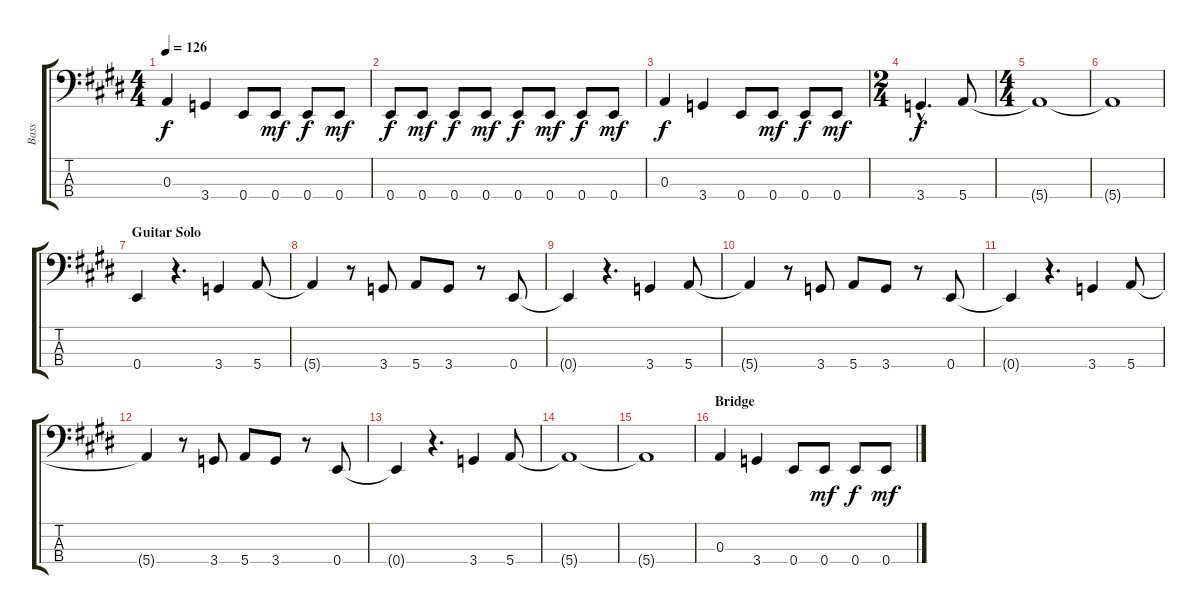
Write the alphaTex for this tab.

\track ("Bass" "Bass") {instrument electricbassfinger}
\staff {score tabs}
\tuning (G2 D2 A1 E1) {hide}
\ts (4 4)
\tempo 126
\clef f4
\ks e
0.3.4{dy f} 3.4.4 0.4.8 0.4.8{dy mf} 0.4.8{dy f} 0.4.8{dy mf} |
0.4.8{dy f} 0.4.8{dy mf} 0.4.8{dy f} 0.4.8{dy mf} 0.4.8{dy f} 0.4.8{dy mf} 0.4.8{dy f} 0.4.8{dy mf} |
0.3.4{dy f} 3.4.4 0.4.8 0.4.8{dy mf} 0.4.8{dy f} 0.4.8{dy mf} |
\ts (2 4)
3.4{hac}.4{d dy f} 5.4.8 |
\ts (4 4)
5.4{t}.1 |
5.4{t}.1 |
\section ("" "Guitar Solo")
0.4.4 r.4{d} 3.4.4 5.4.8 |
5.4{t}.4 r.8 3.4.8 5.4.8 3.4.8 r.8 0.4.8 |
0.4{t}.4 r.4{d} 3.4.4 5.4.8 |
5.4{t}.4 r.8 3.4.8 5.4.8 3.4.8 r.8 0.4.8 |
0.4{t}.4 r.4{d} 3.4.4 5.4.8 |
5.4{t}.4 r.8 3.4.8 5.4.8 3.4.8 r.8 0.4.8 |
0.4{t}.4 r.4{d} 3.4.4 5.4.8 |
5.4{t}.1 |
5.4{t}.1 |
\section ("" "Bridge")
0.3.4 3.4.4 0.4.8 0.4.8{dy mf} 0.4.8{dy f} 0.4.8{dy mf}
